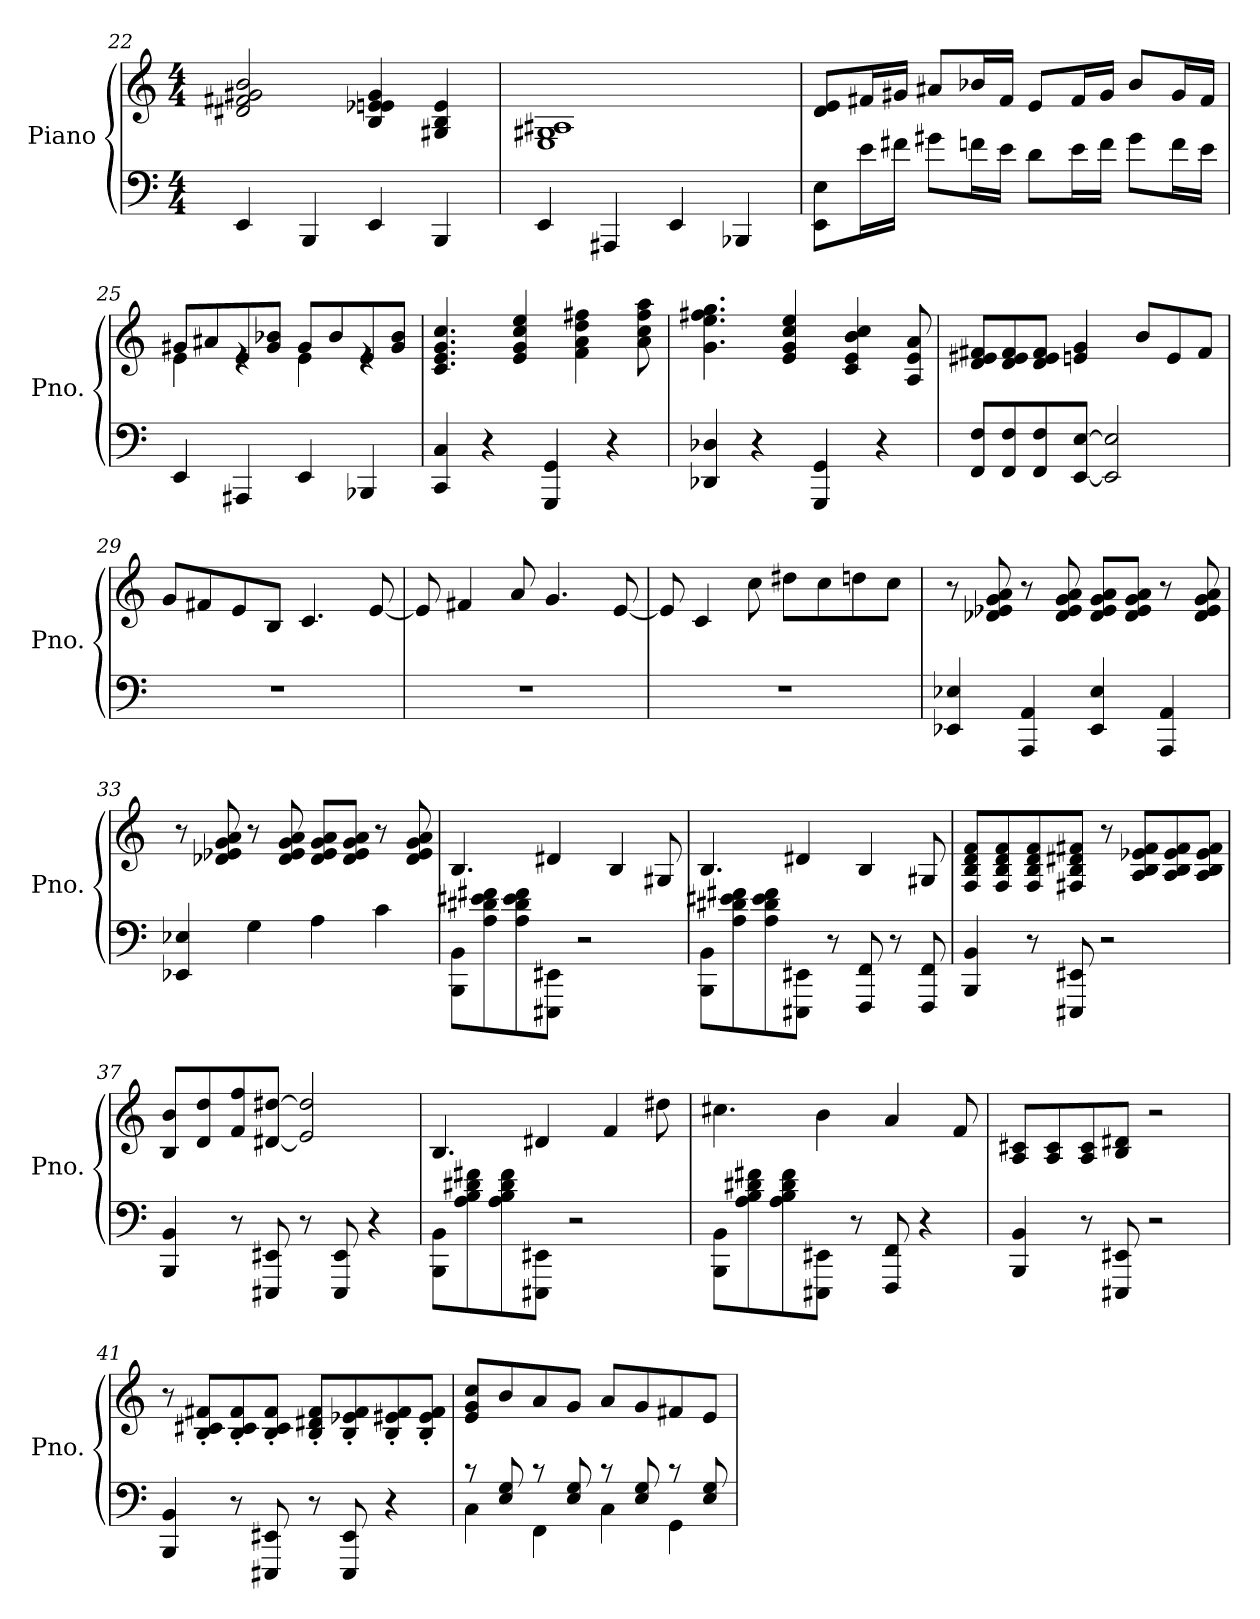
**kern	**kern
*part1	*part1
*staff2	*staff1
*I"Piano	*
*I'Pno.	*
*clefF4	*clefG2
*k[]	*k[]
*M4/4	*M4/4
=22	=22
4EE/	2d#X/ 2f#X/ 2g#X/ 2b/
4BBB/	.
4EE/	4B/ 4e-X/ 4en/ 4g#/
4BBB/	4G#X/ 4B/ 4e/
!!LO:LB:g=z
=23	=23
4EE/	1E 1G#X 1A#X
4AAA#X/	.
4EE/	.
4BBB-X/	.
=24	=24
8EE\ 8E\L	8d/ 8e/L
16e\L	16f#X/L
16f#X\JJ	16g#X/JJ
8g#X\L	8a#X/L
16fn\L	16b-X/L
16e\JJ	16f#/JJ
8d\L	8e/L
16e\L	16f#/L
16f\JJ	16g#/JJ
8g#\L	8b-/L
16f\L	16g#/L
16e\JJ	16f#/JJ
=25	=25
*	*^
4EE/	8g#X/L	4e\
.	8a#X/	.
4AAA#X/	8e/	4re
.	8g#/ 8b-X/J	.
4EE/	8g#/L	4e\
.	8b-/	.
4BBB-X/	8e/	4re
.	8g#/ 8b-/J	.
*	*v	*v
=26	=26
4CC/ 4C/	4.c/ 4.e/ 4.g/ 4.cc/
4r	.
.	4e/ 4g/ 4cc/ 4ee/
4GGG/ 4GG/	.
.	4f\ 4a\ 4dd\ 4ff#X\
4r	.
.	8a\ 8cc\ 8ff#\ 8aa\
!!LO:LB:g=z
=27	=27
4DD-X/ 4D-X/	4.g\ 4.ee\ 4.ff#X\ 4.gg\
4r	.
.	4e/ 4g/ 4cc/ 4ee/
4GGG/ 4GG/	.
.	4c/ 4e/ 4b/ 4cc/
4r	.
.	8A/ 8e/ 8a/
=28	=28
8FF/ 8F/L	8d/ 8e#X/ 8f#X/L
8FF/ 8F/	8d/ 8e#/ 8f#/
8FF/ 8F/	8d/ 8e#/ 8f#/J
[8EE/ [8E/J	4en/ 4g/
2EE/] 2E/]	.
.	8b/L
.	8e/
.	8f#/J
=29	=29
1r	8g/L
.	8f#X/
.	8e/
.	8B/J
.	4.c/
.	[8e/
=30	=30
1r	8e/]
.	4f#X/
.	8a/
.	4.g/
.	[8e/
!!LO:LB:g=z
=31	=31
1r	8e/]
.	4c/
.	8cc\
.	8dd#X\L
.	8cc\
.	8ddn\
.	8cc\J
=32	=32
4EE-X/ 4E-X/	8r
.	8d-X/ 8e-X/ 8g/ 8a/
4AAA/ 4AA/	8r
.	8d-/ 8e-/ 8g/ 8a/
4EE-/ 4E-/	8d-/ 8e-/ 8g/ 8a/L
.	8d-/ 8e-/ 8g/ 8a/J
4AAA/ 4AA/	8r
.	8d-/ 8e-/ 8g/ 8a/
=33	=33
4EE-X/ 4E-X/	8r
.	8d-X/ 8e-X/ 8g/ 8a/
4G\	8r
.	8d-/ 8e-/ 8g/ 8a/
4A\	8d-/ 8e-/ 8g/ 8a/L
.	8d-/ 8e-/ 8g/ 8a/J
4c\	8r
.	8d-/ 8e-/ 8g/ 8a/
!!LO:PB:g=z
=34	=34
8BBB\ 8BB\L	4.B/
8A\ 8d#X\ 8e#X\ 8f#X\	.
8A\ 8d#\ 8e#\ 8f#\	.
8EEE#X\ 8EE#X\J	4d#X/
2r	.
.	4B/
.	8G#X/
=35	=35
8BBB\ 8BB\L	4.B/
8A\ 8d#X\ 8e#X\ 8f#X\	.
8A\ 8d#\ 8e#\ 8f#\	.
8EEE#X\ 8EE#X\J	4d#X/
8r	.
8FFF/ 8FF/	4B/
8r	.
8FFF/ 8FF/	8G#X/
=36	=36
4BBB/ 4BB/	8F/ 8B/ 8d/ 8f/L
.	8F/ 8B/ 8d/ 8f/
8r	8F/ 8B/ 8d/ 8f/
8EEE#X/ 8EE#X/	8F#X/ 8B/ 8d#X/ 8f#X/J
2r	8r
.	8A/ 8B/ 8e-X/ 8f#/L
.	8A/ 8B/ 8e-/ 8f#/
.	8A/ 8B/ 8e-/ 8f#/J
!!LO:LB:g=z
=37	=37
4BBB/ 4BB/	8B/ 8b/L
.	8d/ 8dd/
8r	8f/ 8ff/
8EEE#X/ 8EE#X/	[8d#X/ [8dd#X/J
8r	2e-/] 2dd#/]
8EEE#/ 8EE#/	.
4r	.
=38	=38
8BBB\ 8BB\L	4.B/
8A\ 8B\ 8d#X\ 8f#X\	.
8A\ 8B\ 8d#\ 8f#\	.
8EEE#X\ 8EE#X\J	4d#X/
2r	.
.	4f/
.	8dd#X\
=39	=39
8BBB\ 8BB\L	4.cc#X\
8A\ 8B\ 8d#X\ 8f#X\	.
8A\ 8B\ 8d#\ 8f#\	.
8EEE#X\ 8EE#X\J	4b\
8r	.
8FFF/ 8FF/	4a/
4r	.
.	8f/
=40	=40
4BBB/ 4BB/	8A/ 8c#X/L
.	8A/ 8c#/
8r	8A/ 8c#/
8EEE#X/ 8EE#X/	8B/ 8d#X/J
2r	2r
!!LO:LB:g=z
=41	=41
4BBB/ 4BB/	8r
.	8B/' 8c#X/' 8f#X/'L
8r	8B/' 8c#/' 8f#/'
8EEE#X/ 8EE#X/	8B/' 8c#/' 8f#/'J
8r	8B/' 8d#X/' 8f#/'L
8EEE#/ 8EE#/	8B/' 8e-X/' 8f#/'
4r	8B/' 8e#X/' 8f#/'
.	8B/' 8e#/' 8f#/'J
=42	=42
*^	*
4C\	8rc	8e/ 8g/ 8cc/L
.	8E/ 8G/	8b/
4FF\	8rc	8a/
.	8E/ 8G/	8g/J
4C\	8rc	8a/L
.	8E/ 8G/	8g/
4GG\	8rc	8f#X/
.	8E/ 8G/	8e/J
*v	*v	*
=	=
*-	*-
